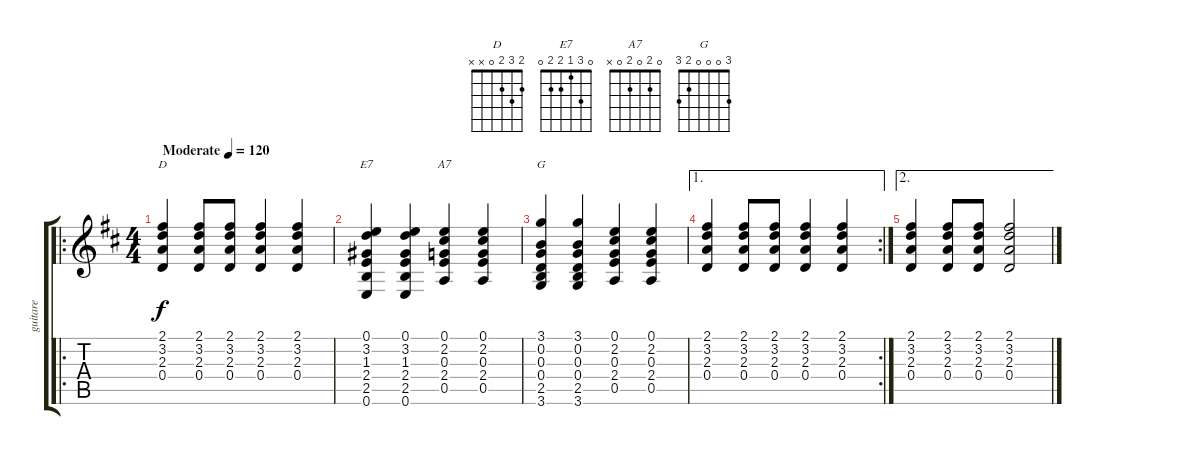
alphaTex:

\track ("guitare" "guitare") {instrument acousticguitarsteel}
\staff {score tabs}
\tuning (E4 B3 G3 D3 A2 E2) {hide}
\chord ("D" 2 3 2 0 x x)
\chord ("E7" 0 3 1 2 2 0)
\chord ("A7" 0 2 0 2 0 x)
\chord ("G" 3 0 0 0 2 3)
\ro
\ts (4 4)
\tempo (120 "Moderate")
\clef g2
\ks d
(2.1 3.2 2.3 0.4).4{ch "D" dy f instrument acousticguitarsteel} (2.1 3.2 2.3 0.4).8 (2.1 3.2 2.3 0.4).8 (2.1 3.2 2.3 0.4).4 (2.1 3.2 2.3 0.4).4 |
(0.1 3.2 1.3 2.4 2.5 0.6).4{ch "E7"} (0.1 3.2 1.3 2.4 2.5 0.6).4 (0.1 2.2 0.3 2.4 0.5).4{ch "A7"} (0.1 2.2 0.3 2.4 0.5).4 |
(3.1 0.2 0.3 0.4 2.5 3.6).4{ch "G"} (3.1 0.2 0.3 0.4 2.5 3.6).4 (0.1 2.2 0.3 2.4 0.5).4 (0.1 2.2 0.3 2.4 0.5).4 |
\ae 1
\rc 2
(2.1 3.2 2.3 0.4).4 (2.1 3.2 2.3 0.4).8 (2.1 3.2 2.3 0.4).8 (2.1 3.2 2.3 0.4).4 (2.1 3.2 2.3 0.4).4 |
\ae 2
(2.1 3.2 2.3 0.4).4 (2.1 3.2 2.3 0.4).8 (2.1 3.2 2.3 0.4).8 (2.1 3.2 2.3 0.4).2
